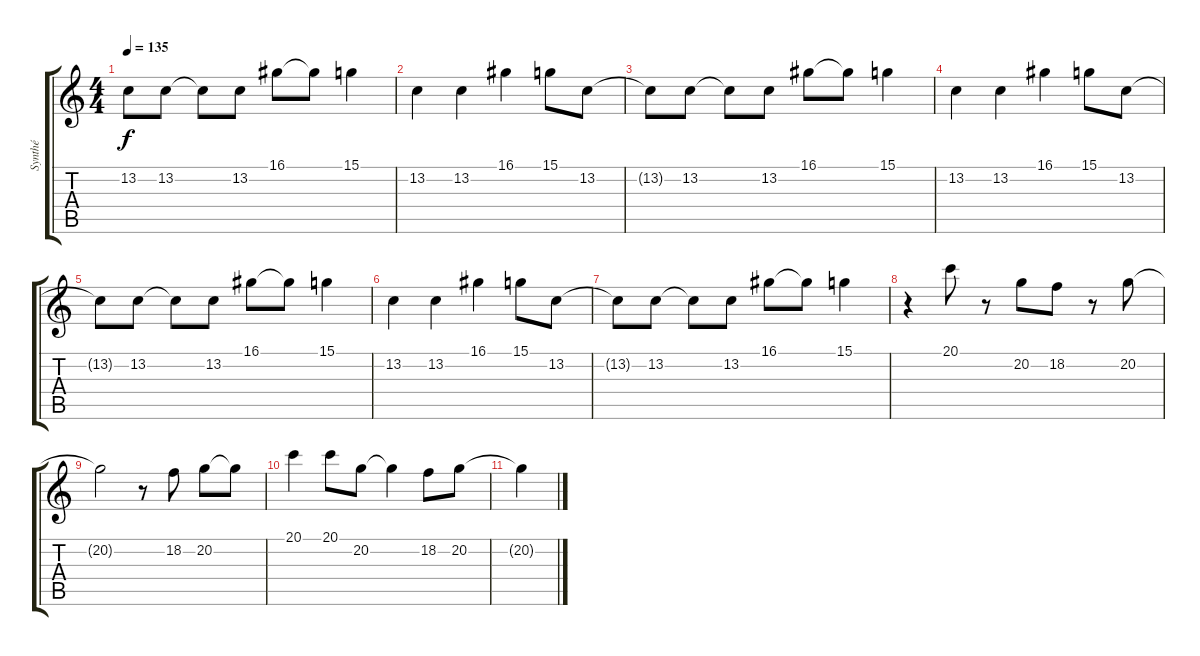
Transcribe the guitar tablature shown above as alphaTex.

\track ("Synthé" "Synthé") {instrument electricgrandpiano}
\staff {score tabs}
\tuning (E4 B3 G3 D3 A2 E2) {hide}
\ts (4 4)
\tempo 135
\clef g2
\ks c
13.2{t}.8{dy f} 13.2.8 13.2{t}.8 13.2.8 16.1.8 16.1{t}.8 15.1.4 |
13.2.4 13.2.4 16.1.4 15.1.8 13.2.8 |
13.2{t}.8 13.2.8 13.2{t}.8 13.2.8 16.1.8 16.1{t}.8 15.1.4 |
13.2.4 13.2.4 16.1.4 15.1.8 13.2.8 |
13.2{t}.8 13.2.8 13.2{t}.8 13.2.8 16.1.8 16.1{t}.8 15.1.4 |
13.2.4 13.2.4 16.1.4 15.1.8 13.2.8 |
13.2{t}.8 13.2.8 13.2{t}.8 13.2.8 16.1.8 16.1{t}.8 15.1.4 |
r.4 20.1.8 r.8 20.2.8 18.2.8 r.8 20.2.8 |
20.2{t}.2 r.8 18.2.8 20.2.8 20.2{t}.8 |
20.1.4 20.1.8 20.2.8 20.2{t}.4 18.2.8 20.2.8 |
20.2{t}.4
